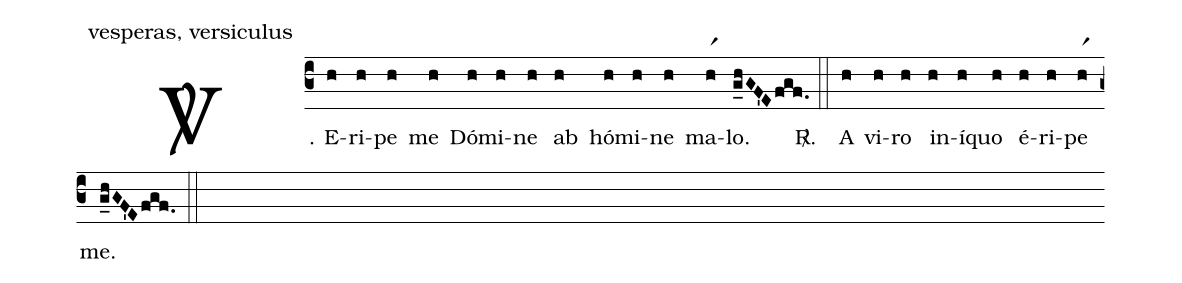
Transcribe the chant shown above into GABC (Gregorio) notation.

office-part: vesperas, versiculus;
%%
(c3)
<sp>V/</sp>. {E}(h)ri(h)pe(h) me(h) Dó(h)mi(h)ne(h) ab(h) hó(h)mi(h)ne(h) ma(hr1)lo.(g_hGF'Efgf.) <sp>R/</sp>.(::)
A(h) vi(h)ro(h) in(h)í(h)quo(h) é(h)ri(h)pe(hr1) me.(g_hGF'Efgf.) (::)
